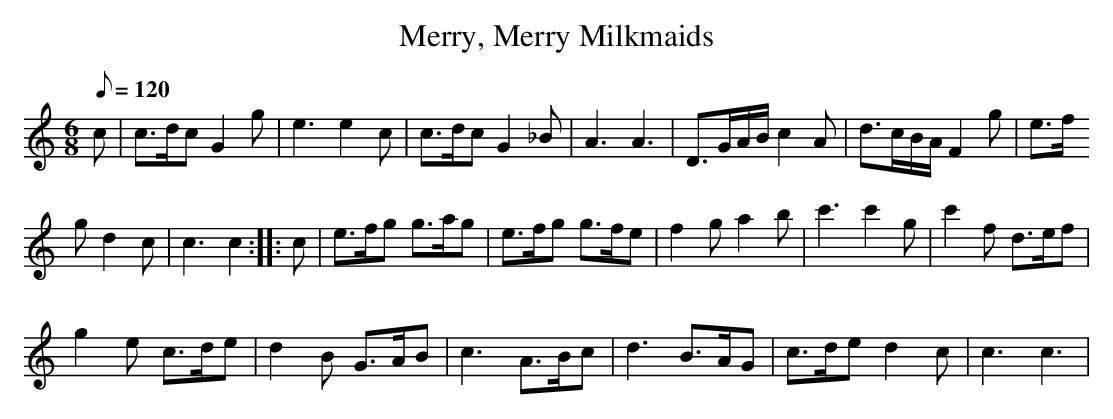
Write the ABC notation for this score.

X:1
T:Merry, Merry Milkmaids
M:6/8
L:1/8
Q:120
K:C
c|c>dc G2 g|e3 e2 c|c>dc G2 _B|A3 A3|D>GA/2B/2 c2 A| d>cB/2A/2 F2 g |e>f
g d2 c| c3 c2::c|e>fg g>ag|e>fg g>fe| f2 g a2 b |c'3 c'2 g| c'2 f d>ef|
g2 e c>de| d2 B G>AB| c3 A>Bc | d3 B>AG| c>de d2 c| c3 c3|
